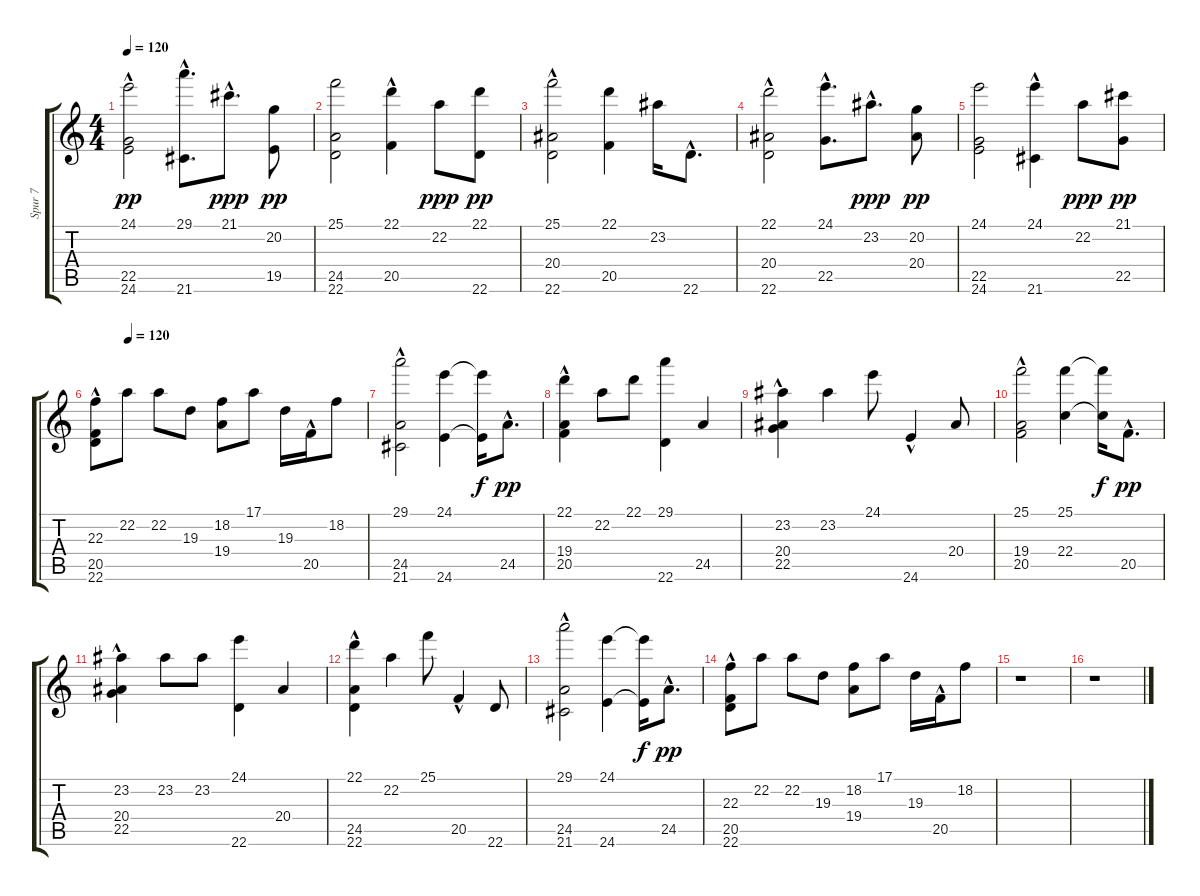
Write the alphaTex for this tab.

\track ("Spur 7" "Spur 7") {instrument stringensemble1}
\staff {score tabs}
\tuning (E4 B3 G3 D3 A2 E2) {hide}
\ts (4 4)
\tempo 120
\clef g2
\ks c
(24.1 22.5{hac} 24.6).2{dy pp} (29.1{hac} 21.6).8{d} 21.1{hac}.8{d dy ppp} (20.2 19.5).8{dy pp} |
(25.1 24.5 22.6).2 (22.1 20.5{hac}).4 22.2.8{dy ppp} (22.1 22.6).8{dy pp} |
(25.1 20.4{hac} 22.6).2 (22.1 20.5).4 23.2.16 22.6{hac}.8{d} |
(22.1 20.4 22.6{hac}).2 (24.1{hac} 22.5).8{d} 23.2{hac}.8{d dy ppp} (20.2 20.4).8{dy pp} |
(24.1 22.5 24.6).2 (24.1 21.6{hac}).4 22.2.8{dy ppp} (21.1 22.5).8{dy pp} |
\tempo (120 0.125)
(22.3 20.5 22.6{hac}).8 22.2.8 22.2.8 19.3.8 (18.2 19.4).8 17.1.8 19.3.16 20.5{hac}.16 18.2.8 |
(29.1 24.5 21.6{hac}).2 (24.1 24.6).4 (24.1{t} 24.6{t}).16{dy f} 24.5{hac}.8{d dy pp} |
(22.1 19.4 20.5{hac}).4 22.2.8 22.1.8 (29.1 22.6).4 24.5.4 |
(23.2 20.4 22.5{hac}).4 23.2.4 24.1.8 24.6{hac}.4 20.4.8 |
(25.1 19.4{hac} 20.5).2 (25.1 22.4).4 (25.1{t} 22.4{t}).16{dy f} 20.5{hac}.8{d dy pp} |
(23.2 20.4 22.5{hac}).4 23.2.8 23.2.8 (24.1 22.6).4 20.4.4 |
(22.1 24.5{hac} 22.6).4 22.2.4 25.1.8 20.5{hac}.4 22.6.8 |
(29.1 24.5 21.6{hac}).2 (24.1 24.6).4 (24.1{t} 24.6{t}).16{dy f} 24.5{hac}.8{d dy pp} |
(22.3 20.5 22.6{hac}).8 22.2.8 22.2.8 19.3.8 (18.2 19.4).8 17.1.8 19.3.16 20.5{hac}.16 18.2.8 |
r.1 |
r.1
